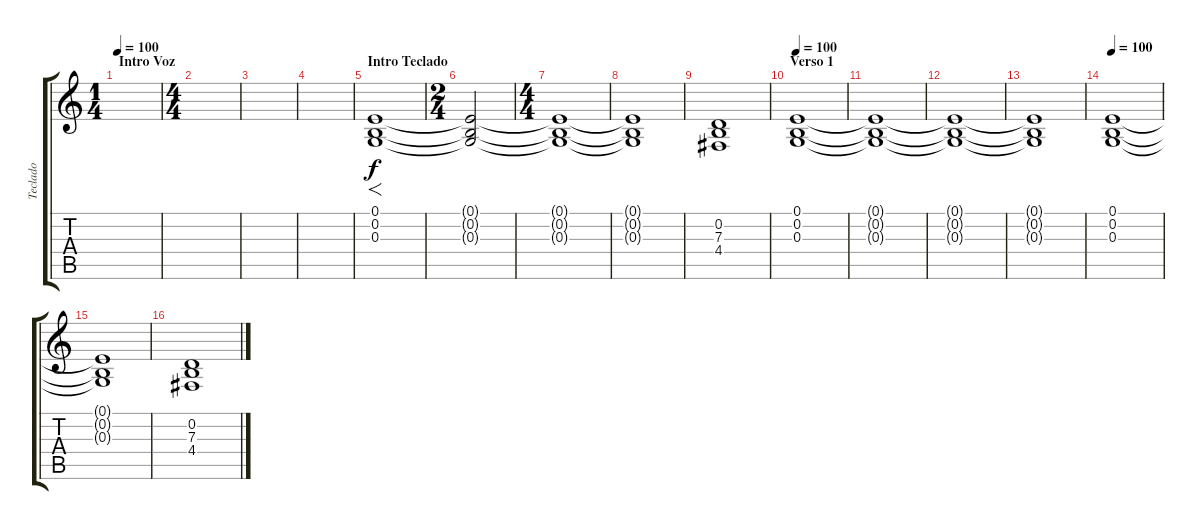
\track ("Teclado" "Teclado") {instrument stringensemble2}
\staff {score tabs}
\tuning (E4 B3 G3 D3 A2 E2) {hide}
\ts (1 4)
\section ("" "Intro Voz")
\tempo 100
\tempo 70
\tempo 100
\clef g2
\ks c
|
\ts (4 4)
|
|
|
\section ("" "Intro Teclado")
(0.1 0.2 0.3).1{f} |
\ts (2 4)
(0.1{t} 0.2{t} 0.3{t}).2 |
\ts (4 4)
(0.1{t} 0.2{t} 0.3{t}).1 |
(0.1{t} 0.2{t} 0.3{t}).1 |
(0.2 7.3 4.4).1 |
\section ("" "Verso 1")
\tempo 100
(0.1 0.2 0.3).1 |
(0.1{t} 0.2{t} 0.3{t}).1 |
(0.1{t} 0.2{t} 0.3{t}).1 |
(0.1{t} 0.2{t} 0.3{t}).1 |
\tempo 100
(0.1 0.2 0.3).1 |
(0.1{t} 0.2{t} 0.3{t}).1 |
(0.2 7.3 4.4).1
